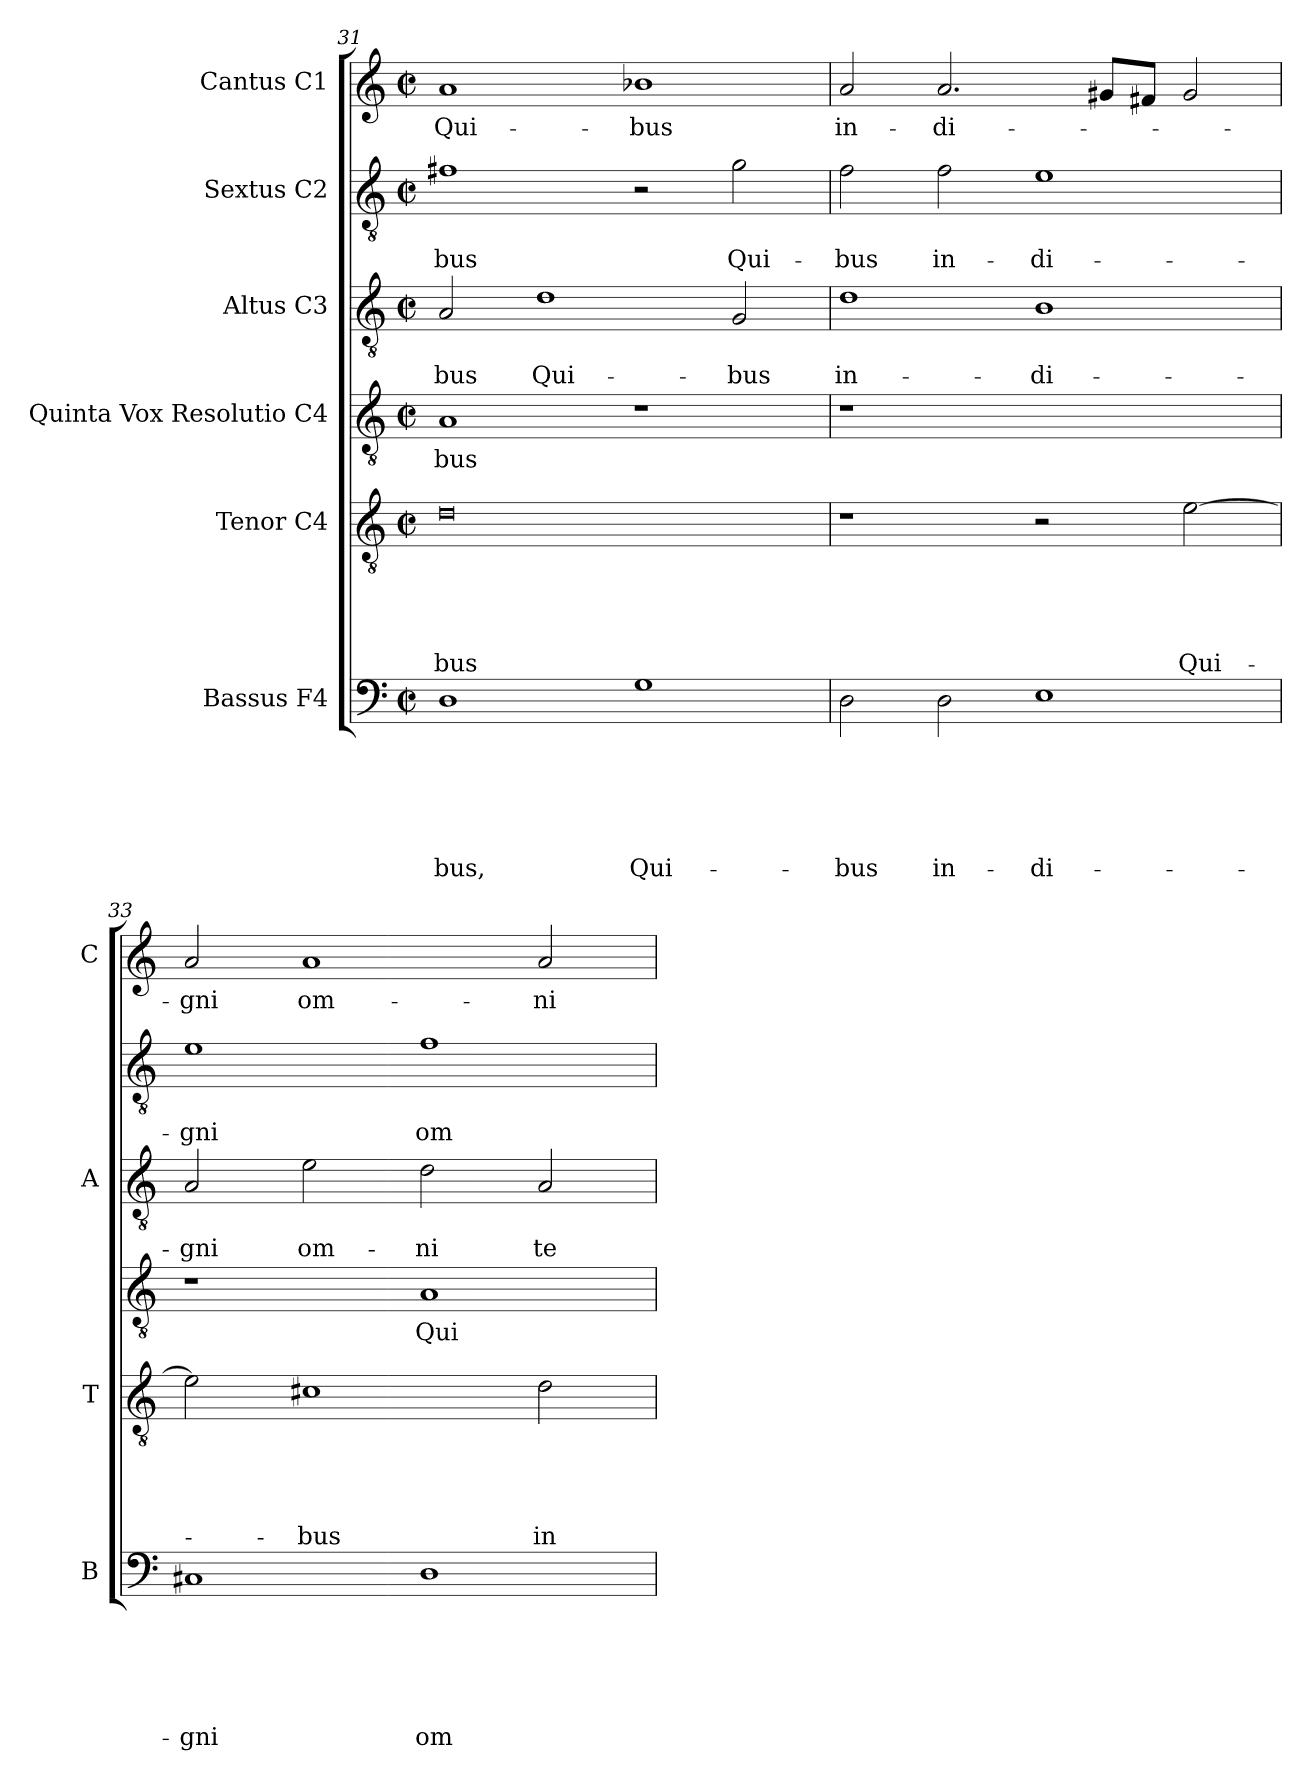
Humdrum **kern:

**kern	**text	**text	**text	**text	**text	**text	**kern	**text	**text	**text	**text	**text	**kern	**text	**kern	**text	**text	**kern	**text	**text	**kern	**text
*part6	*part6	*part6	*part6	*part6	*part6	*part6	*part5	*part5	*part5	*part5	*part5	*part5	*part4	*part4	*part3	*part3	*part3	*part2	*part2	*part2	*part1	*part1
*staff6	*staff6	*staff6	*staff6	*staff6	*staff6	*staff6	*staff5	*staff5	*staff5	*staff5	*staff5	*staff5	*staff4	*staff4	*staff3	*staff3	*staff3	*staff2	*staff2	*staff2	*staff1	*staff1
*I"Bassus F4	*	*	*	*	*	*	*I"Tenor C4	*	*	*	*	*	*I"Quinta Vox Resolutio C4	*	*I"Altus C3	*	*	*I"Sextus C2	*	*	*I"Cantus C1	*
*I'B	*	*	*	*	*	*	*I'T	*	*	*	*	*	*	*	*I'A	*	*	*	*	*	*I'C	*
*clefF4	*	*	*	*	*	*	*clefGv2	*	*	*	*	*	*clefGv2	*	*clefGv2	*	*	*clefGv2	*	*	*clefG2	*
*k[]	*	*	*	*	*	*	*k[]	*	*	*	*	*	*k[]	*	*k[]	*	*	*k[]	*	*	*k[]	*
*C:	*	*	*	*	*	*	*C:	*	*	*	*	*	*C:	*	*C:	*	*	*C:	*	*	*C:	*
*M2/2	*	*	*	*	*	*	*M2/2	*	*	*	*	*	*M2/2	*	*M2/2	*	*	*M2/2	*	*	*M2/2	*
*met(c|)	*	*	*	*	*	*	*met(c|)	*	*	*	*	*	*met(c|)	*	*met(c|)	*	*	*met(c|)	*	*	*met(c|)	*
=31	=31	=31	=31	=31	=31	=31	=31	=31	=31	=31	=31	=31	=31	=31	=31	=31	=31	=31	=31	=31	=31	=31
!	!	!	!	!	!	!LO:LY:b	!	!	!	!	!	!LO:LY:b	!	!LO:LY:b	!	!	!LO:LY:b	!	!	!LO:LY:b	!	!LO:LY:b
1D	.	.	.	.	.	-bus,	0d	.	.	.	.	-bus	1A	-bus	2A/	.	-bus	1f#X	.	-bus	1a	Qui-
!	!	!	!	!	!	!	!	!	!	!	!	!	!	!	!	!	!LO:LY:b	!	!	!	!	!
.	.	.	.	.	.	.	.	.	.	.	.	.	.	.	1d	.	Qui-	.	.	.	.	.
!	!	!	!	!	!	!LO:LY:b	!	!	!	!	!	!	!	!	!	!	!	!	!	!	!	!LO:LY:b
1G	.	.	.	.	.	Qui-	.	.	.	.	.	.	1r	.	.	.	.	2r	.	.	1b-X	-bus
!	!	!	!	!	!	!	!	!	!	!	!	!	!	!	!	!	!LO:LY:b	!	!	!LO:LY:b	!	!
.	.	.	.	.	.	.	.	.	.	.	.	.	.	.	2G/	.	-bus	2g\	.	Qui-	.	.
!!LO:PB:g=z
=32	=32	=32	=32	=32	=32	=32	=32	=32	=32	=32	=32	=32	=32	=32	=32	=32	=32	=32	=32	=32	=32	=32
!	!	!	!	!	!	!LO:LY:b	!	!	!	!	!	!	!	!	!	!	!LO:LY:b	!	!	!LO:LY:b	!	!LO:LY:b
2D\	.	.	.	.	.	-bus	1r	.	.	.	.	.	1r	.	1d	.	in-	2f\	.	-bus	2a/	in-
!	!	!	!	!	!	!LO:LY:b	!	!	!	!	!	!	!	!	!	!	!	!	!	!LO:LY:b	!	!LO:LY:b
2D\	.	.	.	.	.	in-	.	.	.	.	.	.	.	.	.	.	.	2f\	.	in-	2.a/	-di-
!	!	!	!	!	!	!LO:LY:b	!	!	!	!	!	!	!	!	!	!	!LO:LY:b	!	!	!LO:LY:b	!	!
1E	.	.	.	.	.	-di-	2r	.	.	.	.	.	1ryy	.	1B	.	-di-	1e	.	-di-	.	.
.	.	.	.	.	.	.	.	.	.	.	.	.	.	.	.	.	.	.	.	.	8g#X/L	.
.	.	.	.	.	.	.	.	.	.	.	.	.	.	.	.	.	.	.	.	.	8f#X/J	.
!	!	!	!	!	!	!	!	!	!	!	!	!LO:LY:b	!	!	!	!	!	!	!	!	!	!
.	.	.	.	.	.	.	[2e\	.	.	.	.	Qui-	.	.	.	.	.	.	.	.	2g#/	.
=33	=33	=33	=33	=33	=33	=33	=33	=33	=33	=33	=33	=33	=33	=33	=33	=33	=33	=33	=33	=33	=33	=33
!	!	!	!	!	!	!LO:LY:b	!	!	!	!	!	!	!	!	!	!	!LO:LY:b	!	!	!LO:LY:b	!	!LO:LY:b
1C#X	.	.	.	.	.	-gni	2e\]	.	.	.	.	.	1r	.	2A/	.	-gni	1e	.	-gni	2a/	-gni
!	!	!	!	!	!	!	!	!	!	!	!	!LO:LY:b	!	!	!	!	!LO:LY:b	!	!	!	!	!LO:LY:b
.	.	.	.	.	.	.	1c#	.	.	.	.	-bus	.	.	2e\	.	om-	.	.	.	1a	om-
!	!	!	!	!	!	!LO:LY:b	!	!	!	!	!	!	!	!LO:LY:b	!	!	!LO:LY:b	!	!	!LO:LY:b	!	!
1D	.	.	.	.	.	om-	.	.	.	.	.	.	1A	Qui-	2d\	.	-ni	1f	.	om-	.	.
!	!	!	!	!	!	!	!	!	!	!	!	!LO:LY:b	!	!	!	!	!LO:LY:b	!	!	!	!	!LO:LY:b
.	.	.	.	.	.	.	2d\	.	.	.	.	in-	.	.	2A/	.	te	.	.	.	2a/	-ni
=	=	=	=	=	=	=	=	=	=	=	=	=	=	=	=	=	=	=	=	=	=	=
*-	*-	*-	*-	*-	*-	*-	*-	*-	*-	*-	*-	*-	*-	*-	*-	*-	*-	*-	*-	*-	*-	*-
